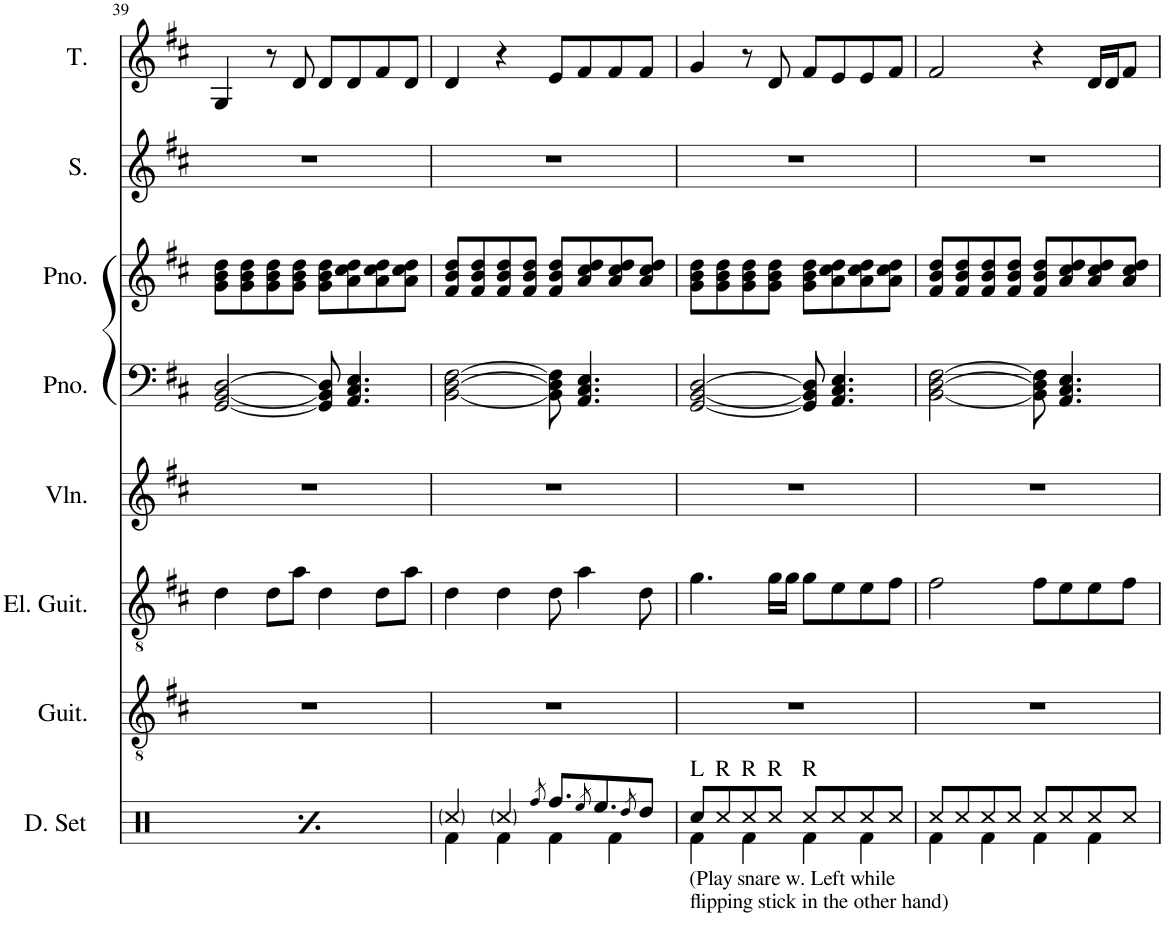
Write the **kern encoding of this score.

**kern	**text	**kern	**kern	**kern	**kern	**kern	**kern	**kern
*part8	*part8	*part7	*part6	*part5	*part4	*part3	*part2	*part1
*staff8	*staff8	*staff7	*staff6	*staff5	*staff4	*staff3	*staff2	*staff1
*I"Drumset	*	*I"Acoustic Guitar	*I"Electric Guitar	*I"Violin	*I"53Piano	*I"Piano	*I"Soprano	*I"Tenor
*I'D. Set	*	*I'Guit.	*I'El. Guit.	*I'Vln.	*I'Pno.	*I'Pno.	*I'S.	*I'T.
!!LO:PB:g=z
*clefX	*	*clefGv2	*clefGv2	*clefG2	*clefF4	*clefX	*clefG2	*clefG2
*k[]	*	*k[f#c#]	*k[f#c#]	*k[f#c#]	*k[f#c#]	*k[f#c#]	*k[f#c#]	*k[f#c#]
*M4/4	*	*M4/4	*M4/4	*M4/4	*M4/4	*M4/4	*M4/4	*M4/4
=39	=39	=39	=39	=39	=39	=39	=39	=39
*^	*	*	*	*	*	*	*	*
!LO:TX:a:i:t=rim shots=()	!	!	!	!	!	!	!	!	!
4Rcc/	4Rf\	.	1r	4d\	1r	[2GG/ [2BB/ [2D/	8g\ 8b\ 8dd\L	1r	4G/
.	.	.	.	.	.	.	8g\ 8b\ 8dd\	.	.
4Rcc/	4Rf\	.	.	8d\L	.	.	8g\ 8b\ 8dd\	.	8r
.	.	.	.	8a\J	.	.	8g\ 8b\ 8dd\J	.	8d/
4Rcc/	4Rf\	.	.	4d\	.	8GG/] 8BB/] 8D/]	8g\ 8b\ 8dd\L	.	8d/L
.	.	.	.	.	.	4.AA/ 4.C#/ 4.E/	8a\ 8cc#\ 8dd\	.	8d/
4Rcc/	4Rf\	.	.	8d\L	.	.	8a\ 8cc#\ 8dd\	.	8f#/
.	.	.	.	8a\J	.	.	8a\ 8cc#\ 8dd\J	.	8d/J
=40	=40	=40	=40	=40	=40	=40	=40	=40	=40
4Rcc/	4Rf\	.	1r	4d\	1r	[2BB\ [2D\ [2F#\	8f#/ 8b/ 8dd/L	1r	4d/
.	.	.	.	.	.	.	8f#/ 8b/ 8dd/	.	.
4Rcc/	4Rf\	.	.	4d\	.	.	8f#/ 8b/ 8dd/	.	4r
.	.	.	.	.	.	.	8f#/ 8b/ 8dd/J	.	.
8qRff/	.	.	.	.	.	.	.	.	.
8.Rff/L	4Rf\	.	.	8d\	.	8BB\] 8D\] 8F#\]	8f#/ 8b/ 8dd/L	.	8e/L
.	.	.	.	4a\	.	4.AA/ 4.C#/ 4.E/	8a/ 8cc#/ 8dd/	.	8f#/
8qRee/	.	.	.	.	.	.	.	.	.
8.Ree/	.	.	.	.	.	.	.	.	.
.	4Rf\	.	.	.	.	.	8a/ 8cc#/ 8dd/	.	8f#/
8qRdd/	.	.	.	.	.	.	.	.	.
8Rdd/J	.	.	.	8d\	.	.	8a/ 8cc#/ 8dd/J	.	8f#/J
=41	=41	=41	=41	=41	=41	=41	=41	=41	=41
!LO:TX:b:t=(Play snare w. Left while	!	!	!	!	!	!	!	!	!
!LO:TX:b:t=flipping stick in the other hand)	!	!	!	!	!	!	!	!	!
!	!	!LO:LY:a	!	!	!	!	!	!	!
8Rcc/L	4Rf\	L	1r	4.g\	1r	[2GG/ [2BB/ [2D/	8g\ 8b\ 8dd\L	1r	4g/
!	!	!LO:LY:a	!	!	!	!	!	!	!
8Rcc/	.	R	.	.	.	.	8g\ 8b\ 8dd\	.	.
!	!	!LO:LY:a	!	!	!	!	!	!	!
8Rcc/	4Rf\	R	.	.	.	.	8g\ 8b\ 8dd\	.	8r
!	!	!LO:LY:a	!	!	!	!	!	!	!
8Rcc/J	.	R	.	16g\LL	.	.	8g\ 8b\ 8dd\J	.	8d/
.	.	.	.	16g\JJ	.	.	.	.	.
!	!	!LO:LY:a	!	!	!	!	!	!	!
8Rcc/L	4Rf\	R	.	8g\L	.	8GG/] 8BB/] 8D/]	8g\ 8b\ 8dd\L	.	8f#/L
8Rcc/	.	.	.	8e\	.	4.AA/ 4.C#/ 4.E/	8a\ 8cc#\ 8dd\	.	8e/
8Rcc/	4Rf\	.	.	8e\	.	.	8a\ 8cc#\ 8dd\	.	8e/
8Rcc/J	.	.	.	8f#\J	.	.	8a\ 8cc#\ 8dd\J	.	8f#/J
=42	=42	=42	=42	=42	=42	=42	=42	=42	=42
8Rcc/L	4Rf\	.	1r	2f#\	1r	[2BB\ [2D\ [2F#\	8f#/ 8b/ 8dd/L	1r	2f#/
8Rcc/	.	.	.	.	.	.	8f#/ 8b/ 8dd/	.	.
8Rcc/	4Rf\	.	.	.	.	.	8f#/ 8b/ 8dd/	.	.
8Rcc/J	.	.	.	.	.	.	8f#/ 8b/ 8dd/J	.	.
8Rcc/L	4Rf\	.	.	8f#\L	.	8BB\] 8D\] 8F#\]	8f#/ 8b/ 8dd/L	.	4r
8Rcc/	.	.	.	8e\	.	4.AA/ 4.C#/ 4.E/	8a/ 8cc#/ 8dd/	.	.
8Rcc/	4Rf\	.	.	8e\	.	.	8a/ 8cc#/ 8dd/	.	16d/LL
.	.	.	.	.	.	.	.	.	16d/J
8Rcc/J	.	.	.	8f#\J	.	.	8a/ 8cc#/ 8dd/J	.	8f#/J
*v	*v	*	*	*	*	*	*	*	*
=	=	=	=	=	=	=	=	=
*-	*-	*-	*-	*-	*-	*-	*-	*-
